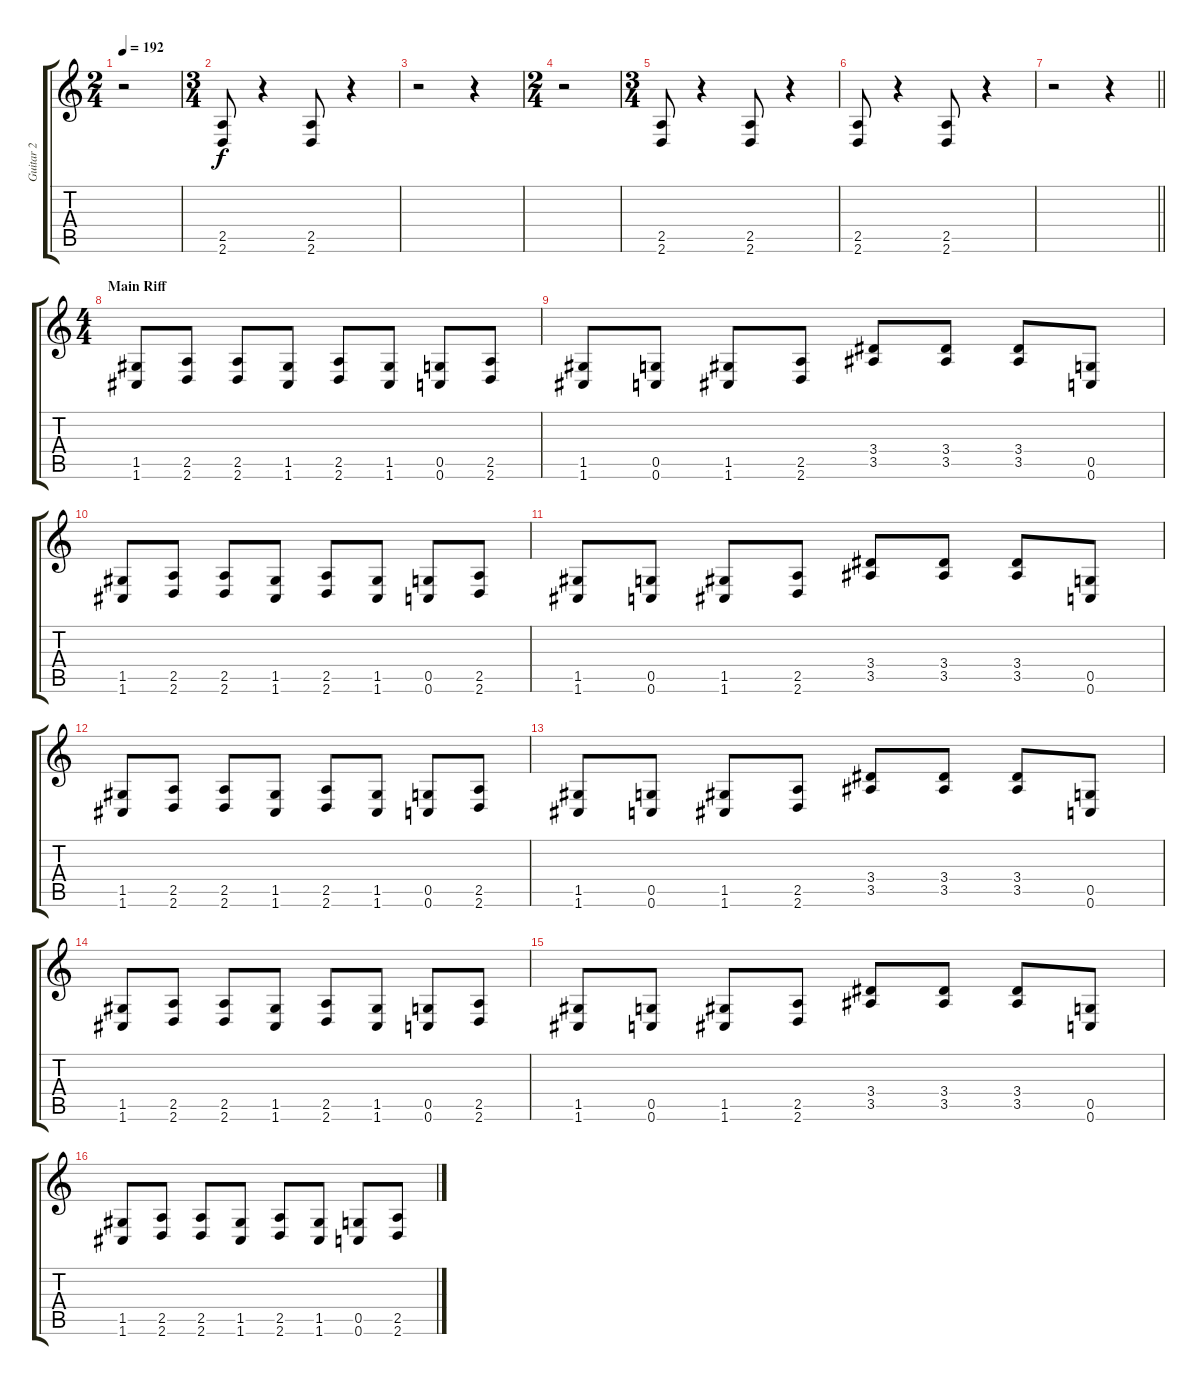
\track ("Guitar 2" "Guitar 2") {instrument distortionguitar}
\staff {score tabs}
\tuning (D4 A3 F3 C3 G2 C2) {hide}
\ts (2 4)
\tempo 192
\clef g2
\ks c
r.2{dy f} |
\ts (3 4)
(2.5 2.6).8 r.4 (2.5 2.6).8 r.4 |
r.2 r.4 |
\ts (2 4)
r.2 |
\ts (3 4)
(2.5 2.6).8 r.4 (2.5 2.6).8 r.4 |
(2.5 2.6).8 r.4 (2.5 2.6).8 r.4 |
\barLineRight lightlight
r.2 r.4 |
\ts (4 4)
\section ("" "Main Riff")
(1.5 1.6).8 (2.5 2.6).8 (2.5 2.6).8 (1.5 1.6).8 (2.5 2.6).8 (1.5 1.6).8 (0.5 0.6).8 (2.5 2.6).8 |
(1.5 1.6).8 (0.5 0.6).8 (1.5 1.6).8 (2.5 2.6).8 (3.4 3.5).8 (3.4 3.5).8 (3.4 3.5).8 (0.5 0.6).8 |
(1.5 1.6).8 (2.5 2.6).8 (2.5 2.6).8 (1.5 1.6).8 (2.5 2.6).8 (1.5 1.6).8 (0.5 0.6).8 (2.5 2.6).8 |
(1.5 1.6).8 (0.5 0.6).8 (1.5 1.6).8 (2.5 2.6).8 (3.4 3.5).8 (3.4 3.5).8 (3.4 3.5).8 (0.5 0.6).8 |
(1.5 1.6).8 (2.5 2.6).8 (2.5 2.6).8 (1.5 1.6).8 (2.5 2.6).8 (1.5 1.6).8 (0.5 0.6).8 (2.5 2.6).8 |
(1.5 1.6).8 (0.5 0.6).8 (1.5 1.6).8 (2.5 2.6).8 (3.4 3.5).8 (3.4 3.5).8 (3.4 3.5).8 (0.5 0.6).8 |
(1.5 1.6).8 (2.5 2.6).8 (2.5 2.6).8 (1.5 1.6).8 (2.5 2.6).8 (1.5 1.6).8 (0.5 0.6).8 (2.5 2.6).8 |
(1.5 1.6).8 (0.5 0.6).8 (1.5 1.6).8 (2.5 2.6).8 (3.4 3.5).8 (3.4 3.5).8 (3.4 3.5).8 (0.5 0.6).8 |
(1.5 1.6).8 (2.5 2.6).8 (2.5 2.6).8 (1.5 1.6).8 (2.5 2.6).8 (1.5 1.6).8 (0.5 0.6).8 (2.5 2.6).8
